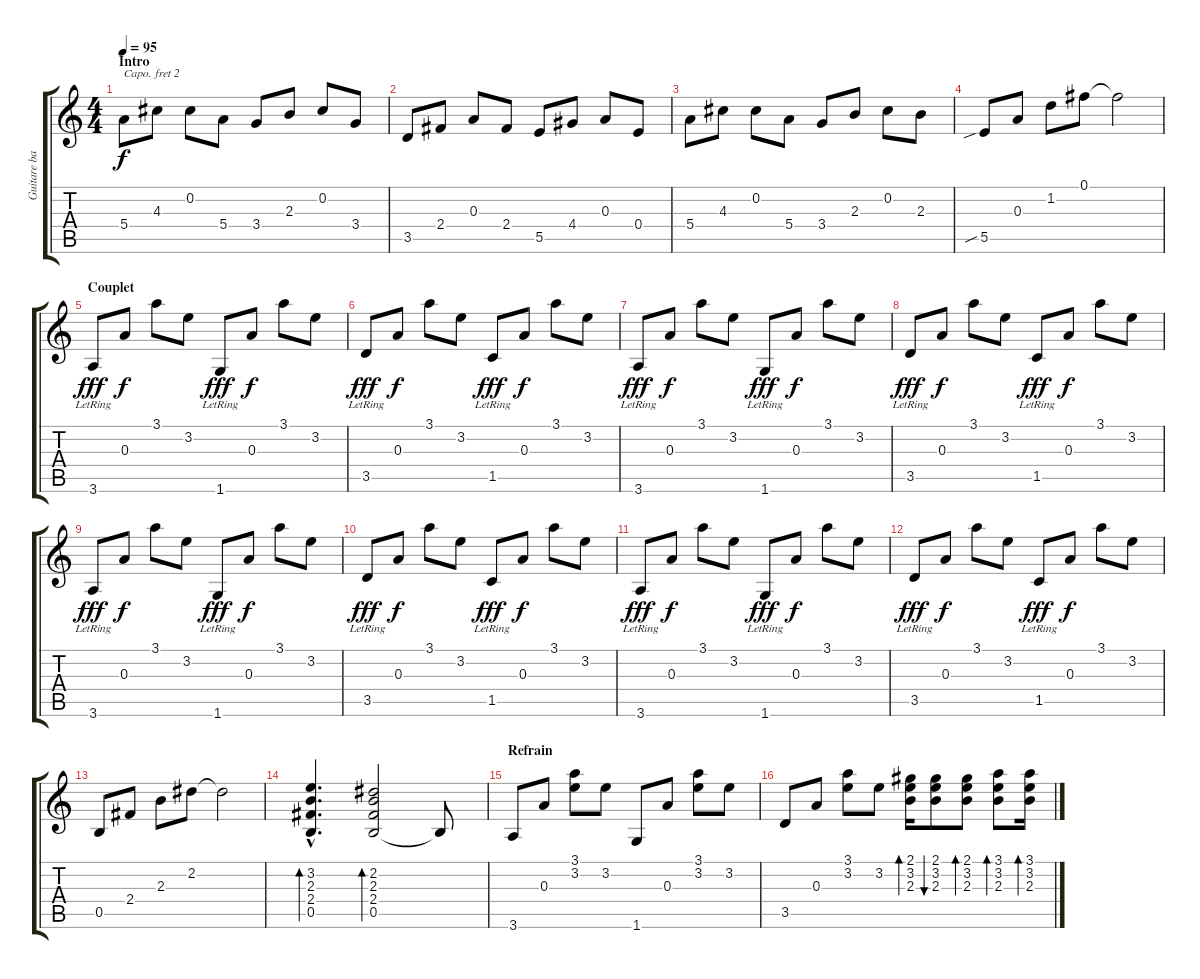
\track ("Guitare back (Joe)" "Guitare ba") {instrument acousticguitarnylon}
\staff {score tabs}
\capo 2
\tuning (E4 B3 G3 D3 A2 E2) {hide}
\ts (4 4)
\section ("" "Intro")
\tempo 95
\clef g2
\ks c
5.4.8{dy f instrument acousticguitarnylon} 4.3.8 0.2.8 5.4.8 3.4.8 2.3.8 0.2.8 3.4.8 |
3.5.8 2.4.8 0.3.8 2.4.8 5.5.8 4.4.8 0.3.8 0.4.8 |
5.4.8 4.3.8 0.2.8 5.4.8 3.4.8 2.3.8 0.2.8 2.3.8 |
5.5{sib}.8 0.3.8 1.2.8 0.1.8 0.1{t}.2 |
\section ("" "Couplet")
3.6{lr}.8{dy fff} 0.3.8{dy f} 3.1.8 3.2.8 1.6{lr}.8{dy fff} 0.3.8{dy f} 3.1.8 3.2.8 |
3.5{lr}.8{dy fff} 0.3.8{dy f} 3.1.8 3.2.8 1.5{lr}.8{dy fff} 0.3.8{dy f} 3.1.8 3.2.8 |
3.6{lr}.8{dy fff} 0.3.8{dy f} 3.1.8 3.2.8 1.6{lr}.8{dy fff} 0.3.8{dy f} 3.1.8 3.2.8 |
3.5{lr}.8{dy fff} 0.3.8{dy f} 3.1.8 3.2.8 1.5{lr}.8{dy fff} 0.3.8{dy f} 3.1.8 3.2.8 |
3.6{lr}.8{dy fff} 0.3.8{dy f} 3.1.8 3.2.8 1.6{lr}.8{dy fff} 0.3.8{dy f} 3.1.8 3.2.8 |
3.5{lr}.8{dy fff} 0.3.8{dy f} 3.1.8 3.2.8 1.5{lr}.8{dy fff} 0.3.8{dy f} 3.1.8 3.2.8 |
3.6{lr}.8{dy fff} 0.3.8{dy f} 3.1.8 3.2.8 1.6{lr}.8{dy fff} 0.3.8{dy f} 3.1.8 3.2.8 |
3.5{lr}.8{dy fff} 0.3.8{dy f} 3.1.8 3.2.8 1.5{lr}.8{dy fff} 0.3.8{dy f} 3.1.8 3.2.8 |
0.5.8 2.4.8 2.3.8 2.2.8 2.2{t}.2 |
(3.2{hac} 2.3{hac} 2.4{hac} 0.5{hac}).4{d bd 120} (2.2 2.3 2.4 0.5).2{bd 120} 0.5{t}.8 |
\section ("" "Refrain")
3.6.8 0.3.8 (3.1 3.2).8 3.2.8 1.6.8 0.3.8 (3.1 3.2).8 3.2.8 |
3.5.8 0.3.8 (3.1 3.2).8 3.2.8 (2.1 3.2 2.3).16{bd 240} (2.1 3.2 2.3).8{bu 240} (2.1 3.2 2.3).8{bd 240} (3.1 3.2 2.3).8{bd 240} (3.1 3.2 2.3).16{bd 240}
